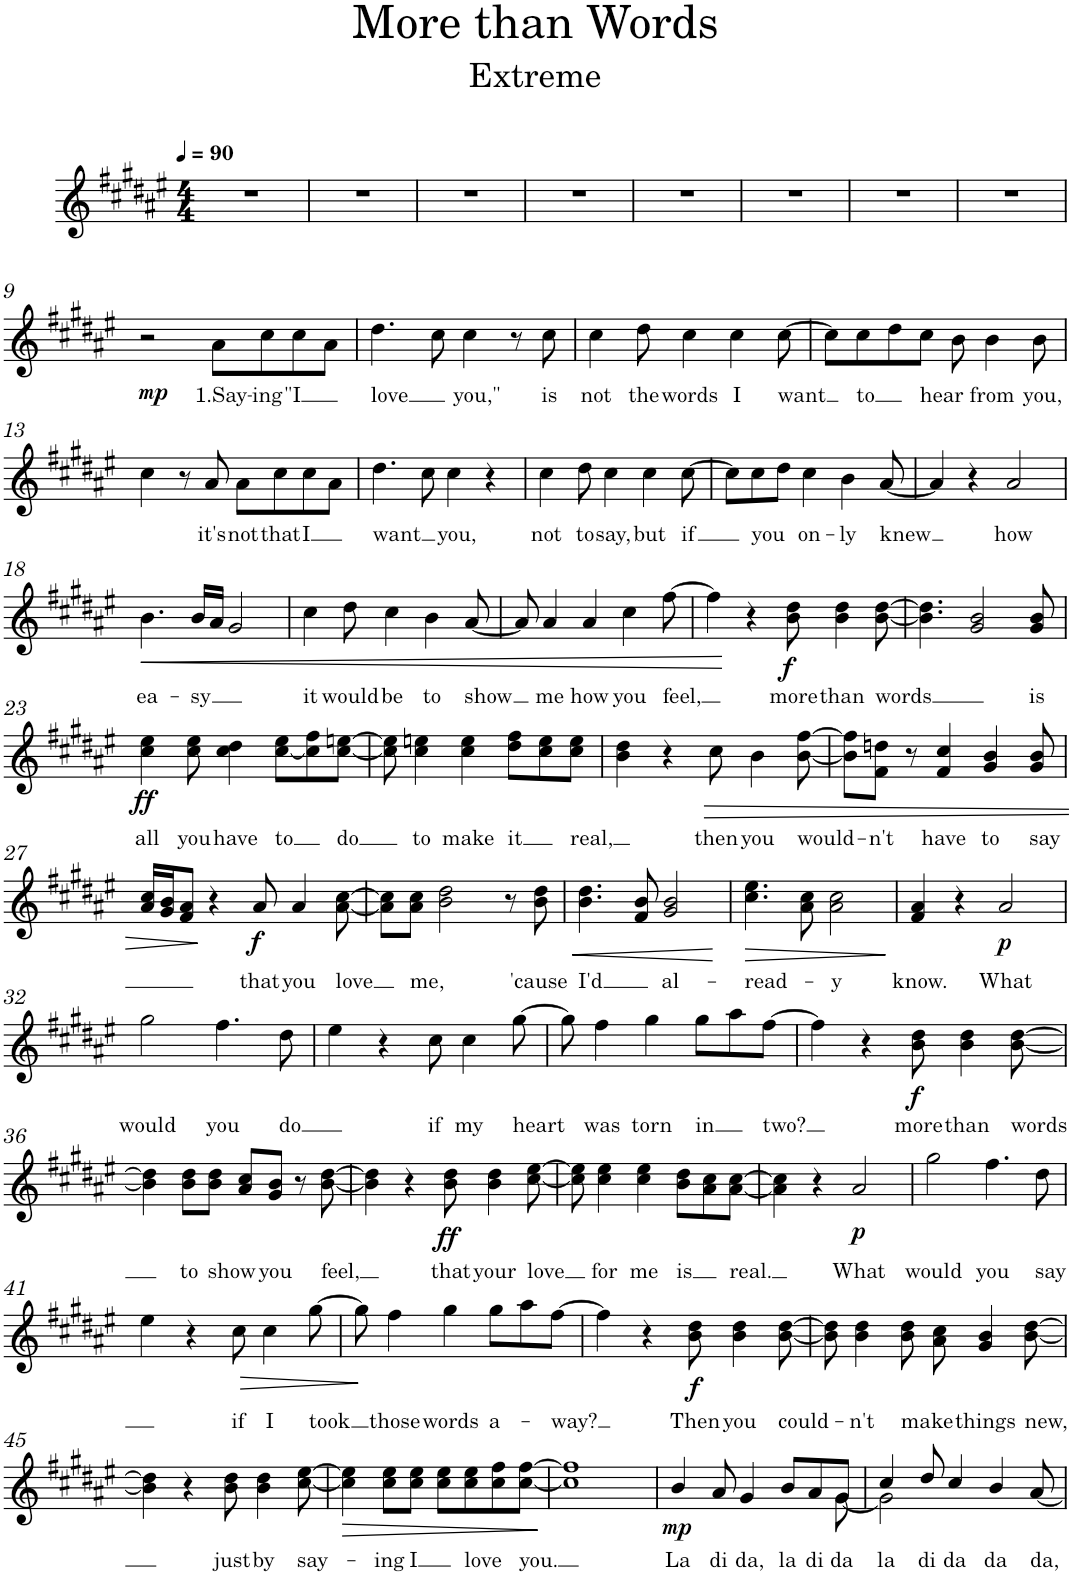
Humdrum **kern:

**kern	**text	**dynam
*part1	*part1	*part1
*staff1	*staff1	*staff1
*I"Piano	*	*
*I'Pno.	*	*
*clefG2	*	*
*k[f#c#g#d#a#e#]	*	*
*M4/4	*	*
*MM90	*	*
=1	=1	=1
1r	.	.
=2	=2	=2
1r	.	.
=3	=3	=3
1r	.	.
=4	=4	=4
1r	.	.
=5	=5	=5
1r	.	.
=6	=6	=6
1r	.	.
=7	=7	=7
1r	.	.
=8	=8	=8
1r	.	.
!!LO:LB:g=z
=9	=9	=9
!	!	!LO:DY:b
2r	.	mp
!	!LO:LY:b	!
8a#\L	1.Say-	.
!	!LO:LY:b	!
8cc#\	-ing	.
!	!LO:LY:b	!
8cc#\	-"I	.
8a#\J	.	.
=10	=10	=10
!	!LO:LY:b	!
4.dd#\	-love	.
8cc#\	.	.
!	!LO:LY:b	!
4cc#\	you,"	.
8r	.	.
!	!LO:LY:b	!
8cc#\	is	.
=11	=11	=11
!	!LO:LY:b	!
4cc#\	not	.
!	!LO:LY:b	!
8dd#\	the	.
!	!LO:LY:b	!
4cc#\	words	.
!	!LO:LY:b	!
4cc#\	I	.
!	!LO:LY:b	!
[8cc#\	-want	.
=12	=12	=12
8cc#\L]	.	.
!	!LO:LY:b	!
8cc#\	to	.
8dd#\	.	.
!	!LO:LY:b	!
8cc#\J	hear	.
8b\	.	.
!	!LO:LY:b	!
4b\	from	.
!	!LO:LY:b	!
8b\	you,	.
!!LO:LB:g=z
=13	=13	=13
4cc#\	.	.
8r	.	.
!	!LO:LY:b	!
8a#/	it's	.
!	!LO:LY:b	!
8a#\L	not	.
!	!LO:LY:b	!
8cc#\	that	.
!	!LO:LY:b	!
8cc#\	I	.
8a#\J	.	.
=14	=14	=14
!	!LO:LY:b	!
4.dd#\	want	.
8cc#\	.	.
!	!LO:LY:b	!
4cc#\	you,	.
4r	.	.
=15	=15	=15
!	!LO:LY:b	!
4cc#\	not	.
!	!LO:LY:b	!
8dd#\	to	.
!	!LO:LY:b	!
4cc#\	say,	.
!	!LO:LY:b	!
4cc#\	but	.
!	!LO:LY:b	!
[8cc#\	if	.
=16	=16	=16
8cc#\L]	.	.
!	!LO:LY:b	!
8cc#\	you	.
8dd#\J	.	.
!	!LO:LY:b	!
4cc#\	on-	.
!	!LO:LY:b	!
4b\	-ly	.
!	!LO:LY:b	!
[8a#/	knew	.
=17	=17	=17
4a#/]	.	.
4r	.	.
!	!LO:LY:b	!
2a#/	how	.
!!LO:LB:g=z
=18	=18	=18
!	!LO:LY:b	!LO:HP:b
4.b\	ea-	<
!	!LO:LY:b	!
16b/LL	-sy	.
16a#/JJ	.	.
2g#/	.	.
=19	=19	=19
!	!LO:LY:b	!
4cc#\	it	.
!	!LO:LY:b	!
8dd#\	would	.
!	!LO:LY:b	!
4cc#\	be	.
!	!LO:LY:b	!
4b\	to	.
!	!LO:LY:b	!
[8a#/	show	.
=20	=20	=20
8a#/]	.	.
!	!LO:LY:b	!
4a#/	me	.
!	!LO:LY:b	!
4a#/	how	.
!	!LO:LY:b	!
4cc#\	you	.
!	!LO:LY:b	!
[8ff#\	feel,	.
=21	=21	=21
4ff#\]	.	.
4r	.	[
!	!LO:LY:b	!LO:DY:b
8b\ 8dd#\	more	f
!	!LO:LY:b	!
4b\ 4dd#\	than	.
!	!LO:LY:b	!
[8b\ [8dd#\	words	.
=22	=22	=22
4.b\] 4.dd#\]	.	.
2g#/ 2b/	.	.
!	!LO:LY:b	!
8g#/ 8b/	is	.
!!LO:LB:g=z
=23	=23	=23
!	!LO:LY:b	!LO:DY:b
4cc#\ 4ee#\	all	ff
!	!LO:LY:b	!
8cc#\ 8ee#\	you	.
!	!LO:LY:b	!
4cc#\ 4dd#\	have	.
!	!LO:LY:b	!
[8cc#\ 8ee#\L	to	.
8cc#\] 8ff#\	.	.
!	!LO:LY:b	!
[8cc#\ [8een\J	do	.
=24	=24	=24
8cc#\] 8ee\]	.	.
!	!LO:LY:b	!
4cc#\ 4een\	to	.
!	!LO:LY:b	!
4cc#\ 4ee\	make	.
!	!LO:LY:b	!
8dd#\ 8ff#\L	it	.
8cc#\ 8ee\	.	.
!	!LO:LY:b	!
8cc#\ 8ee\J	real,	.
=25	=25	=25
!	!	!LO:HP:b
4b\ 4dd#\	.	>
4r	.	.
!	!LO:LY:b	!
8cc#\	then	.
!	!LO:LY:b	!
4b\	you	.
!	!LO:LY:b	!
[8b\ [8ff#\	would-	.
=26	=26	=26
8b\] 8ff#\]L	.	.
!	!LO:LY:b	!
8f#\ 8ddn\J	-n't	.
8r	.	.
!	!LO:LY:b	!
4f#/ 4cc#/	have	.
!	!LO:LY:b	!
4g#/ 4b/	to	.
!	!LO:LY:b	!
8g#/ 8b/	say	.
!!LO:LB:g=z
=27	=27	=27
16a#/ 16cc#/LL	.	.
16g#/ 16b/J	.	.
8f#/ 8a#/J	.	.
4r	.	]
!	!LO:LY:b	!LO:DY:b
8a#/	that	f
!	!LO:LY:b	!
4a#/	you	.
!	!LO:LY:b	!
[8a#\ [8cc#\	love	.
=28	=28	=28
8a#\] 8cc#\]L	.	.
!	!LO:LY:b	!
8a#\ 8cc#\J	me,	.
2b\ 2dd#\	.	.
8r	.	.
!	!LO:LY:b	!
8b\ 8dd#\	'cause	.
=29	=29	=29
!	!LO:LY:b	!LO:HP:b
4.b\ 4.dd#\	I'd	<
8f#/ 8b/	.	.
!	!LO:LY:b	!
2g#/ 2b/	al-	.
.	.	[
=30	=30	=30
!	!LO:LY:b	!LO:HP:b
4.cc#\ 4.ee#\	-read-	>
8a#\ 8cc#\	.	.
!	!LO:LY:b	!
2a#\ 2cc#\	-y	.
.	.	]
=31	=31	=31
!	!LO:LY:b	!
4f#/ 4a#/	know.	.
4r	.	.
!	!LO:LY:b	!LO:DY:b
2a#/	What	p
!!LO:LB:g=z
=32	=32	=32
!	!LO:LY:b	!
2gg#\	would	.
!	!LO:LY:b	!
4.ff#\	you	.
!	!LO:LY:b	!
8dd#\	do	.
=33	=33	=33
4ee#\	.	.
4r	.	.
!	!LO:LY:b	!
8cc#\	if	.
!	!LO:LY:b	!
4cc#\	my	.
!	!LO:LY:b	!
[8gg#\	heart	.
=34	=34	=34
8gg#\]	.	.
!	!LO:LY:b	!
4ff#\	was	.
!	!LO:LY:b	!
4gg#\	torn	.
!	!LO:LY:b	!
8gg#\L	in	.
8aa#\	.	.
!	!LO:LY:b	!
[8ff#\J	two?	.
=35	=35	=35
4ff#\]	.	.
4r	.	.
!	!LO:LY:b	!LO:DY:b
8b\ 8dd#\	more	f
!	!LO:LY:b	!
4b\ 4dd#\	than	.
!	!LO:LY:b	!
[8b\ [8dd#\	words	.
!!LO:LB:g=z
=36	=36	=36
4b\] 4dd#\]	.	.
!	!LO:LY:b	!
8b\ 8dd#\L	to	.
!	!LO:LY:b	!
8b\ 8dd#\J	show	.
8a#/ 8cc#/L	.	.
!	!LO:LY:b	!
8g#/ 8b/J	you	.
8r	.	.
!	!LO:LY:b	!
[8b\ [8dd#\	feel,	.
=37	=37	=37
4b\] 4dd#\]	.	.
4r	.	.
!	!LO:LY:b	!LO:DY:b
8b\ 8dd#\	that	ff
!	!LO:LY:b	!
4b\ 4dd#\	your	.
!	!LO:LY:b	!
[8cc#\ [8ee#\	love	.
=38	=38	=38
8cc#\] 8ee#\]	.	.
!	!LO:LY:b	!
4cc#\ 4ee#\	for	.
!	!LO:LY:b	!
4cc#\ 4ee#\	me	.
!	!LO:LY:b	!
8b\ 8dd#\L	is	.
8a#\ 8cc#\	.	.
!	!LO:LY:b	!
[8a#\ [8cc#\J	real.	.
=39	=39	=39
4a#\] 4cc#\]	.	.
4r	.	.
!	!LO:LY:b	!LO:DY:b
2a#/	What	p
=40	=40	=40
!	!LO:LY:b	!
2gg#\	would	.
!	!LO:LY:b	!
4.ff#\	you	.
!	!LO:LY:b	!
8dd#\	say	.
!!LO:LB:g=z
=41	=41	=41
4ee#\	.	.
4r	.	.
!	!LO:LY:b	!LO:HP:b
8cc#\	if	>
!	!LO:LY:b	!
4cc#\	I	.
!	!LO:LY:b	!
[8gg#\	took	.
=42	=42	=42
8gg#\]	.	.
!	!LO:LY:b	!
4ff#\	those	]
!	!LO:LY:b	!
4gg#\	words	.
!	!LO:LY:b	!
8gg#\L	a-	.
8aa#\	.	.
!	!LO:LY:b	!
[8ff#\J	-way?	.
=43	=43	=43
4ff#\]	.	.
4r	.	.
!	!LO:LY:b	!LO:DY:b
8b\ 8dd#\	Then	f
!	!LO:LY:b	!
4b\ 4dd#\	you	.
!	!LO:LY:b	!
[8b\ [8dd#\	could-	.
=44	=44	=44
8b\] 8dd#\]	.	.
!	!LO:LY:b	!
4b\ 4dd#\	-n't	.
!	!LO:LY:b	!
8b\ 8dd#\	make	.
8a#\ 8cc#\	.	.
!	!LO:LY:b	!
4g#/ 4b/	things	.
!	!LO:LY:b	!
[8b\ [8dd#\	new,	.
!!LO:LB:g=z
=45	=45	=45
4b\] 4dd#\]	.	.
4r	.	.
!	!LO:LY:b	!
8b\ 8dd#\	just	.
!	!LO:LY:b	!
4b\ 4dd#\	by	.
!	!LO:LY:b	!
[8cc#\ [8ee#\	say-	.
=46	=46	=46
!	!	!LO:HP:b
4cc#\] 4ee#\]	.	>
!	!LO:LY:b	!
8cc#\ 8ee#\L	-ing	.
!	!LO:LY:b	!
8cc#\ 8ee#\J	I	.
8cc#\ 8ee#\L	.	.
!	!LO:LY:b	!
8cc#\ 8ee#\	love	.
8cc#\ 8ff#\	.	.
!	!LO:LY:b	!
[8cc#\ [8ff#\J	you.	.
.	.	]
=47	=47	=47
1cc#] 1ff#]	.	.
=48	=48	=48
!	!LO:LY:b	!LO:DY:b
*^	*	*
4b/	2..ryy	La	mp
!	!	!LO:LY:b	!
8a#/	.	di	.
!	!	!LO:LY:b	!
4g#/	.	da,	.
!	!	!LO:LY:b	!
8b/L	.	la	.
!	!	!LO:LY:b	!
8a#/	.	di	.
!	!	!LO:LY:b	!
8g#/J	[8g#\	da	.
=49	=49	=49	=49
!	!	!LO:LY:b	!
4cc#/	2g#\]	la	.
!	!	!LO:LY:b	!
8dd#/	.	di	.
!	!	!LO:LY:b	!
4cc#/	.	da	.
.	2ryy	.	.
!	!	!LO:LY:b	!
4b/	.	da	.
!	!	!LO:LY:b	!
[8a#/	.	da,	.
*v	*v	*	*
=	=	=
*-	*-	*-
